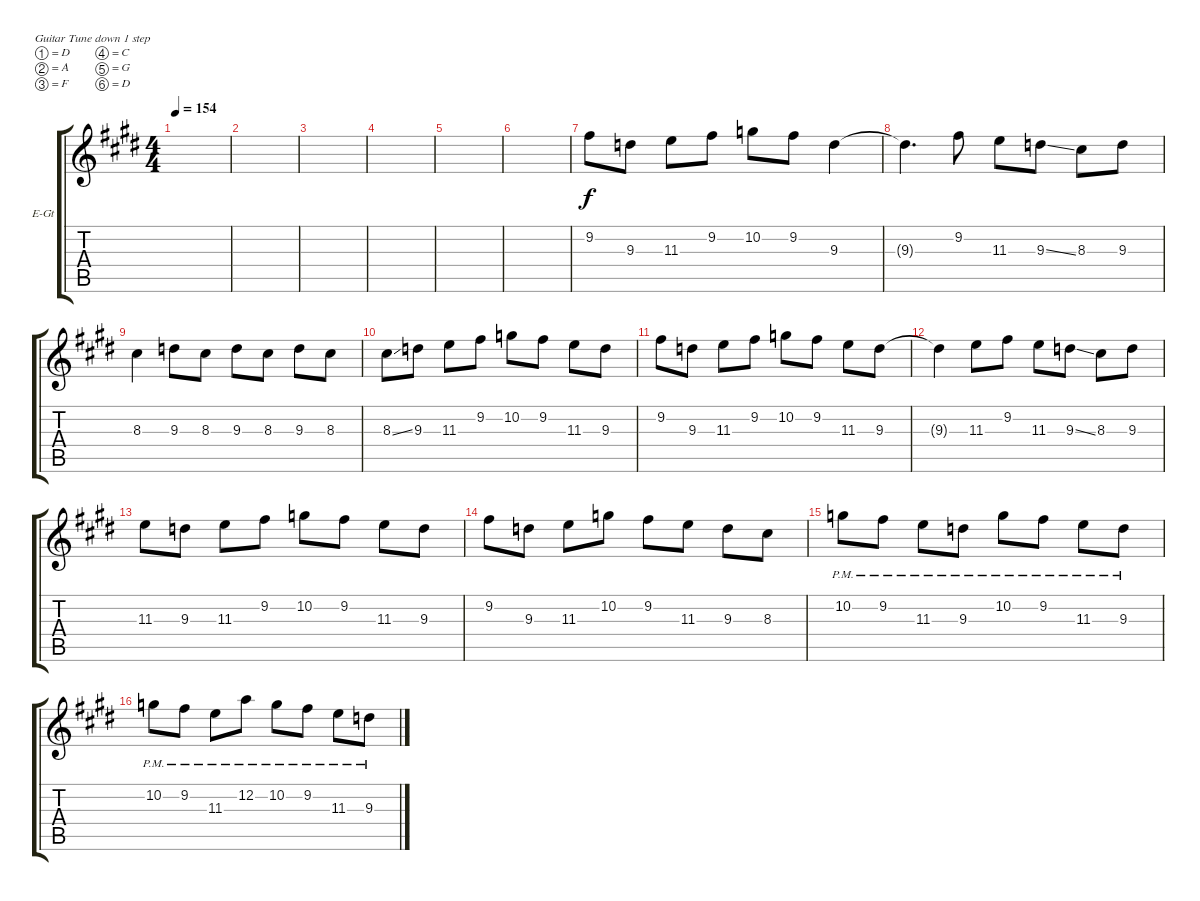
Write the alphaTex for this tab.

\defaultSystemsLayout 4
\bracketExtendMode groupsimilarinstruments
\firstSystemTrackNameOrientation horizontal
\otherSystemsTrackNameOrientation horizontal
\track ("Rob Caggiano" "E-Gt") {instrument distortionguitar}
\staff {score tabs}
\tuning (D4 A3 F3 C3 G2 D2)
\ts (4 4)
\tempo 154
\clef g2
\scale
0.333333
\ks e
|
\scale
0.333333 |
\scale
0.333333 |
\scale
0.333333 |
\scale
0.333333 |
\scale
0.333333 |
\scale
0.333333 9.2.8 9.3.8 11.3.8 9.2.8 10.2.8 9.2.8 9.3.4 |
\scale
0.333333 9.3{t}.4{d} 9.2.8 11.3.8 9.3{ss}.8 8.3.8 9.3.8 |
\scale
0.333333 8.3.4 9.3.8 8.3.8 9.3.8 8.3.8 9.3.8 8.3.8 |
\scale
0.333333 8.3{ss}.8 9.3.8 11.3.8 9.2.8 10.2.8 9.2.8 11.3.8 9.3.8 |
\scale
0.333333 9.2.8 9.3.8 11.3.8 9.2.8 10.2.8 9.2.8 11.3.8 9.3.8 |
\scale
0.333333 9.3{t}.4 11.3.8 9.2.8 11.3.8 9.3{ss}.8 8.3.8 9.3.8 |
\scale
0.333333 11.3.8 9.3.8 11.3.8 9.2.8 10.2.8 9.2.8 11.3.8 9.3.8 |
\scale
0.333333 9.2.8 9.3.8 11.3.8 10.2.8 9.2.8 11.3.8 9.3.8 8.3.8 |
\scale
0.333333 10.2{pm}.8 9.2{pm}.8 11.3{pm}.8 9.3{pm}.8 10.2{pm}.8 9.2{pm}.8 11.3{pm}.8 9.3{pm}.8 |
\scale
0.333333 10.2{pm}.8 9.2{pm}.8 11.3{pm}.8 12.2{pm}.8 10.2{pm}.8 9.2{pm}.8 11.3{pm}.8 9.3{pm}.8
